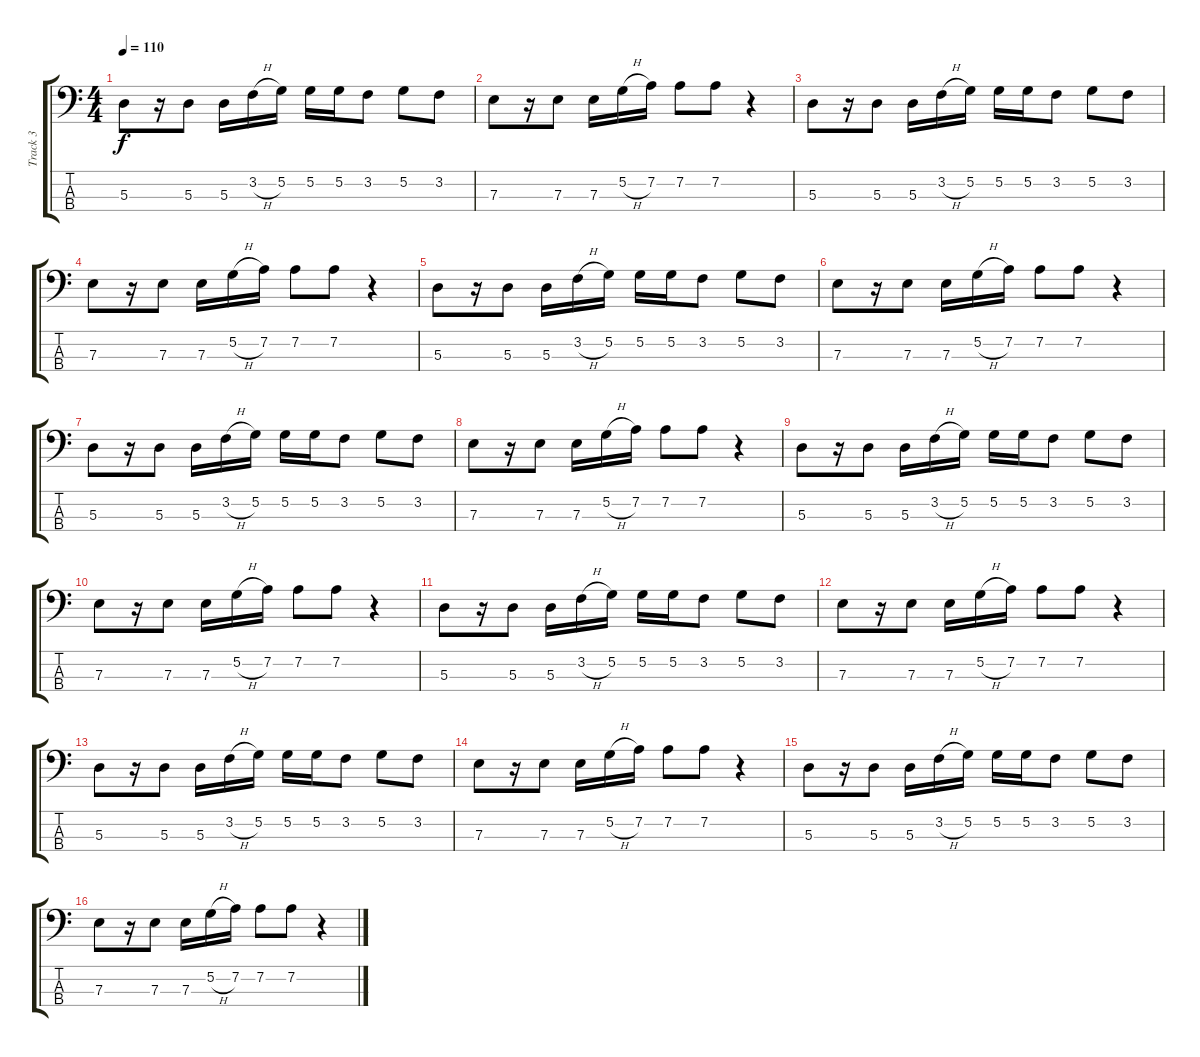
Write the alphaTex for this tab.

\track ("Track 3" "Track 3") {instrument electricbassfinger}
\staff {score tabs}
\tuning (G2 D2 A1 E1) {hide}
\ts (4 4)
\tempo 110
\clef f4
\ks c
5.3.8{dy f} r.16 5.3.8 5.3.16 3.2{h}.16 5.2.16 5.2.16 5.2.16 3.2.8 5.2.8 3.2.8 |
7.3.8{volume 16} r.16 7.3.8 7.3.16 5.2{h}.16 7.2.16 7.2.8 7.2.8 r.4 |
5.3.8 r.16 5.3.8 5.3.16 3.2{h}.16 5.2.16 5.2.16 5.2.16 3.2.8 5.2.8 3.2.8 |
7.3.8{volume 5} r.16 7.3.8 7.3.16 5.2{h}.16 7.2.16 7.2.8 7.2.8 r.4 |
5.3.8 r.16 5.3.8 5.3.16 3.2{h}.16 5.2.16 5.2.16 5.2.16 3.2.8 5.2.8 3.2.8 |
7.3.8{volume 5} r.16 7.3.8 7.3.16 5.2{h}.16 7.2.16 7.2.8 7.2.8 r.4 |
5.3.8 r.16 5.3.8 5.3.16 3.2{h}.16 5.2.16 5.2.16 5.2.16 3.2.8 5.2.8 3.2.8 |
7.3.8 r.16 7.3.8 7.3.16 5.2{h}.16 7.2.16 7.2.8 7.2.8 r.4 |
5.3.8 r.16 5.3.8 5.3.16 3.2{h}.16 5.2.16 5.2.16 5.2.16 3.2.8 5.2.8 3.2.8 |
7.3.8 r.16 7.3.8 7.3.16 5.2{h}.16 7.2.16 7.2.8 7.2.8 r.4 |
5.3.8 r.16 5.3.8 5.3.16 3.2{h}.16 5.2.16 5.2.16 5.2.16 3.2.8 5.2.8 3.2.8 |
7.3.8 r.16 7.3.8 7.3.16 5.2{h}.16 7.2.16 7.2.8 7.2.8 r.4 |
5.3.8 r.16 5.3.8 5.3.16 3.2{h}.16 5.2.16 5.2.16 5.2.16 3.2.8 5.2.8 3.2.8 |
7.3.8{volume 10} r.16 7.3.8 7.3.16 5.2{h}.16 7.2.16 7.2.8 7.2.8 r.4 |
5.3.8{volume 7} r.16 5.3.8 5.3.16 3.2{h}.16 5.2.16 5.2.16 5.2.16 3.2.8 5.2.8 3.2.8 |
7.3.8{volume 1} r.16 7.3.8 7.3.16 5.2{h}.16 7.2.16 7.2.8 7.2.8 r.4
